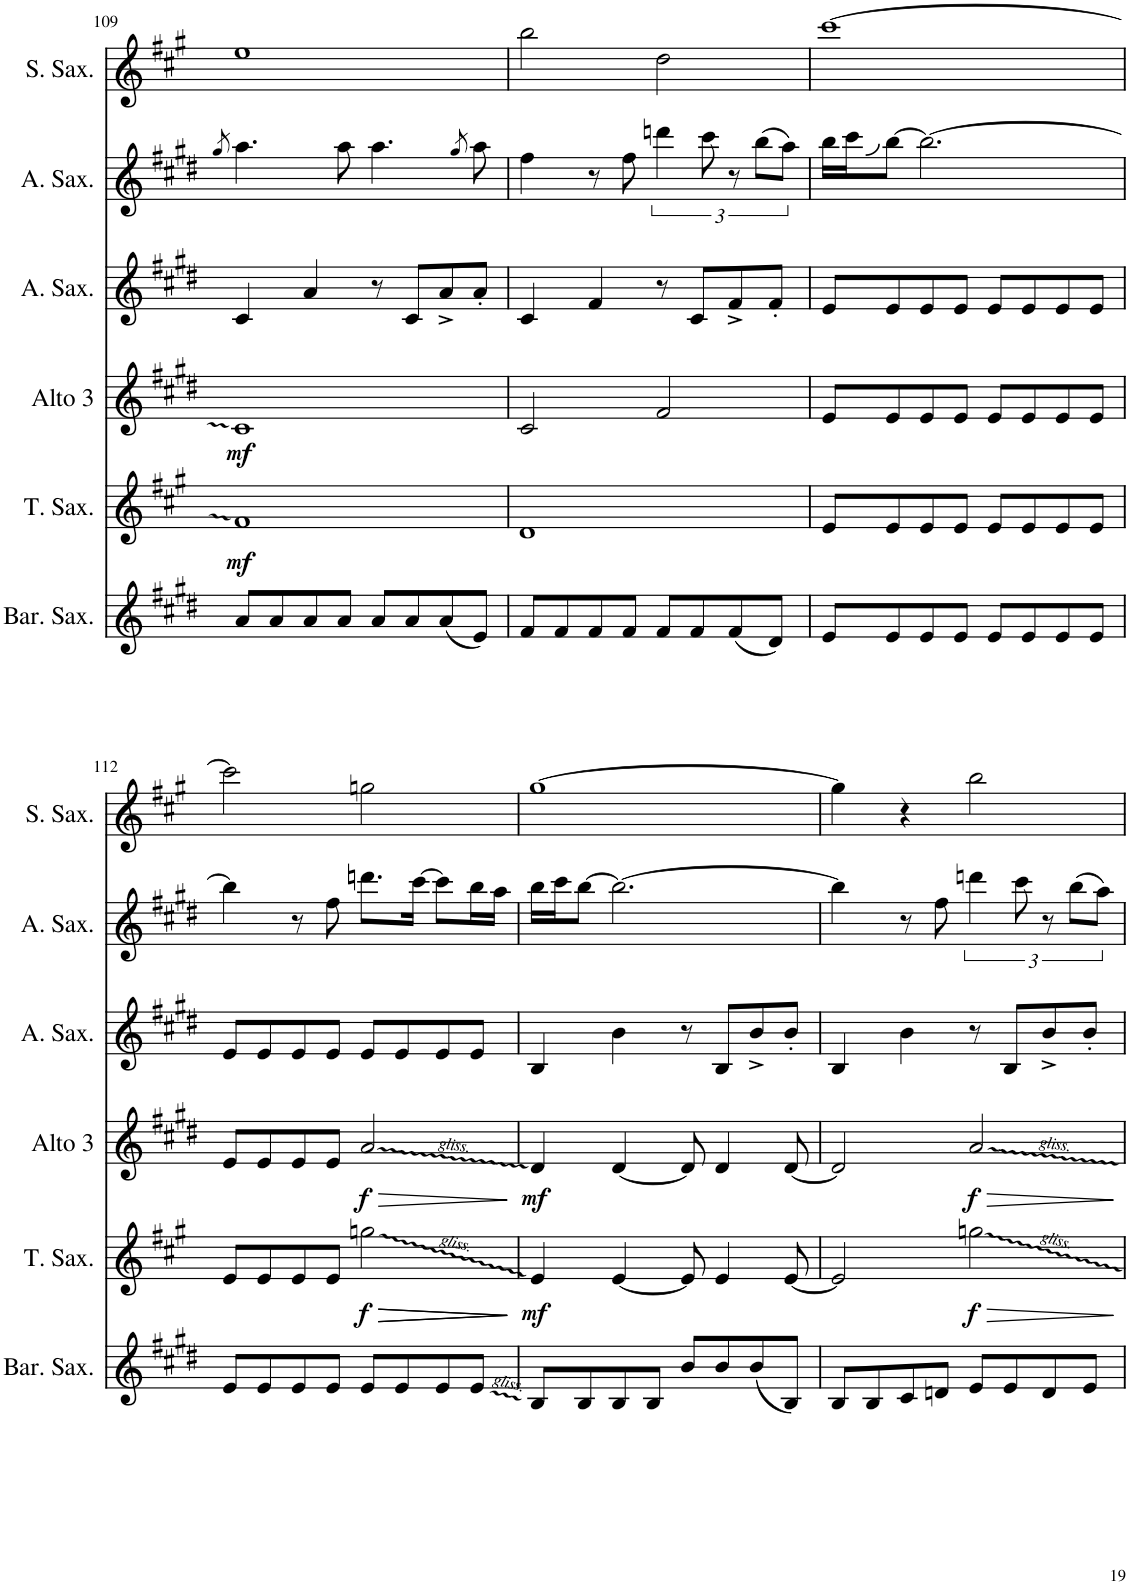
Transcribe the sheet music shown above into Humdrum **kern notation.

**kern	**kern	**dynam	**kern	**dynam	**kern	**kern	**kern
*part6	*part5	*part5	*part4	*part4	*part3	*part2	*part1
*staff6	*staff5	*staff5	*staff4	*staff4	*staff3	*staff2	*staff1
*I"Baritone Saxophone	*I"Tenor Saxophone	*	*I"Alto Sax 3	*	*I"Alto Sax 2	*I"Alto Saxophone	*I"Soprano Saxophone
*I'Bar. Sax.	*I'T. Sax.	*	*I'Alto 3	*	*I'Alto 2	*I'A. Sax.	*I'S. Sax.
!!LO:PB:g=z
*clefG2	*clefG2	*	*clefG2	*	*clefG2	*clefG2	*clefG2
*Trd12c21	*Trd8c14	*	*Trd5c9	*	*Trd5c9	*Trd5c9	*Trd1c2
*k[f#c#g#d#]	*k[f#c#g#]	*	*k[f#c#g#d#]	*	*k[f#c#g#d#]	*k[f#c#g#d#]	*k[f#c#g#]
*M4/4	*M4/4	*	*M4/4	*	*M4/4	*M4/4	*M4/4
=109	=109	=109	=109	=109	=109	=109	=109
.	.	.	.	.	.	8qgg#/	.
!	!	!LO:DY:b	!	!LO:DY:b	!	!	!
8a/L	1f#	mf	1c#	mf	4c#/	4.aa\	1ee
8a/	.	.	.	.	.	.	.
8a/	.	.	.	.	4a/	.	.
8a/J	.	.	.	.	.	8aa\	.
8a/L	.	.	.	.	8r	4.aa\	.
8a/	.	.	.	.	8c#/L	.	.
(8a/	.	.	.	.	8a^/	.	.
.	.	.	.	.	.	8qgg#/	.
8e/J)	.	.	.	.	8a'/J	8aa\	.
=110	=110	=110	=110	=110	=110	=110	=110
8f#/L	1d	.	2c#/	.	4c#/	4ff#\	2bb\
8f#/	.	.	.	.	.	.	.
8f#/	.	.	.	.	4f#/	8r	.
8f#/J	.	.	.	.	.	8ff#\	.
8f#/L	.	.	2f#/	.	8r	6dddn\	2dd\
8f#/	.	.	.	.	8c#/L	.	.
.	.	.	.	.	.	12ccc#\	.
(8f#/	.	.	.	.	8f#^/	12r	.
.	.	.	.	.	.	(>12bb\L	.
8d#/J)	.	.	.	.	8f#'/J	.	.
.	.	.	.	.	.	12aa\J)	.
=111	=111	=111	=111	=111	=111	=111	=111
8e/L	8e/L	.	8e/L	.	8e/L	16bb\LL	[1ccc#
.	.	.	.	.	.	16ccc#\J	.
8e/	8e/	.	8e/	.	8e/	[8bb\J	.
8e/	8e/	.	8e/	.	8e/	2.bb\_	.
8e/J	8e/J	.	8e/J	.	8e/J	.	.
8e/L	8e/L	.	8e/L	.	8e/L	.	.
8e/	8e/	.	8e/	.	8e/	.	.
8e/	8e/	.	8e/	.	8e/	.	.
8e/J	8e/J	.	8e/J	.	8e/J	.	.
!!LO:LB:g=z
=112	=112	=112	=112	=112	=112	=112	=112
8e/L	8e/L	.	8e/L	.	8e/L	4bb\]	2ccc#\]
8e/	8e/	.	8e/	.	8e/	.	.
8e/	8e/	.	8e/	.	8e/	8r	.
8e/J	8e/J	.	8e/J	.	8e/J	8ff#\	.
!	!	!LO:HP:b	!	!	!	!	!
!	!	!LO:HP:n=1:b	!	!LO:HP:b	!	!	!
!	!	!LO:DY:n=1:b	!	!LO:DY:n=1:b	!	!	!
8e/L	2ggn\	> > f	2a/	> f	8e/L	8.dddn\L	2ggn\
8e/	.	.	.	.	8e/	.	.
.	.	.	.	.	.	[16ccc#\Jk	.
8e/	.	.	.	.	8e/	8ccc#\L]	.
8e/J	.	.	.	.	8e/J	16bb\L	.
.	.	.	.	.	.	16aa\JJ	.
.	.	]	.	]	.	.	.
=113	=113	=113	=113	=113	=113	=113	=113
!	!	!LO:DY:b	!	!LO:DY:b	!	!	!
8B/L	4e/	mf	4d#/	mf	4B/	16bb\LL	[1gg#
.	.	.	.	.	.	16ccc#\J	.
8B/	.	.	.	.	.	[8bb\J	.
8B/	[4e/	]	[4d#/	.	4b\	2.bb\_	.
8B/J	.	.	.	.	.	.	.
8b/L	8e/]	.	8d#/]	.	8r	.	.
8b/	4e/	.	4d#/	.	8B/L	.	.
(8b/	.	.	.	.	8b^/	.	.
8B/J)	[8e/	.	[8d#/	.	8b'/J	.	.
=114	=114	=114	=114	=114	=114	=114	=114
8B/L	2e/]	.	2d#/]	.	4B/	4bb\]	4gg#\]
8B/	.	.	.	.	.	.	.
8c#/	.	.	.	.	4b\	8r	4r
8dn/J	.	.	.	.	.	8ff#\	.
!	!	!LO:HP:b	!	!LO:HP:b	!	!	!
!	!	!LO:DY:n=1:b	!	!LO:DY:n=1:b	!	!	!
8e/L	2ggn\	> f	2a/	> f	8r	6dddn\	2bb\
8e/	.	.	.	.	8B/L	.	.
.	.	.	.	.	.	12ccc#\	.
8d/	.	.	.	.	8b^/	12r	.
.	.	.	.	.	.	(>12bb\L	.
8e/J	.	.	.	.	8b'/J	.	.
.	.	.	.	.	.	12aa\J)	.
.	.	]	.	]	.	.	.
=	=	=	=	=	=	=	=
*-	*-	*-	*-	*-	*-	*-	*-
